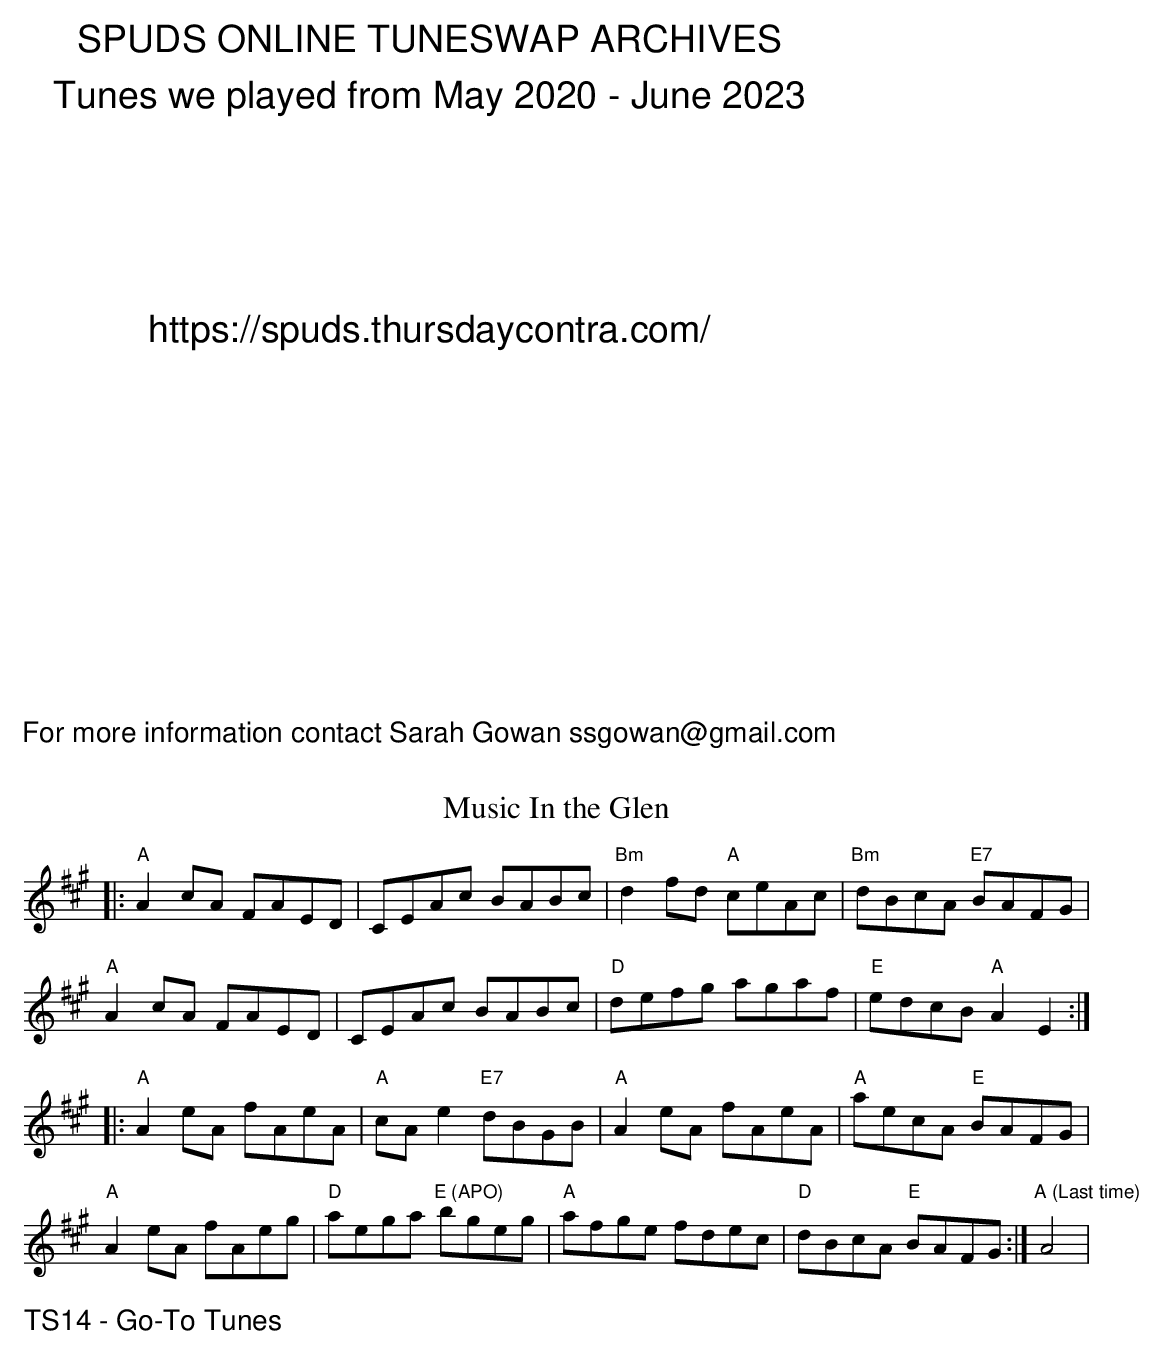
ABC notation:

X:1
T:Music In the Glen
L:1/8
K:A
|:"A"A2cA FAED |CEAc BABc | "Bm"d2fd "A"ceAc | "Bm"dBcA "E7"BAFG |
"A"A2cA FAED | CEAc BABc | "D"defg agaf | "E"edcB "A"A2E2 :|
|:"A"A2eA fAeA | "A"cA e2 "E7"dBGB | "A"A2eA fAeA | "A"aecA "E"BAFG |
"A"A2eA fAeg | "D"aega "E (APO)"bgeg | "A"afge fdec | "D"dBcA "E"BAFG :| "A (Last time)"A4  |
